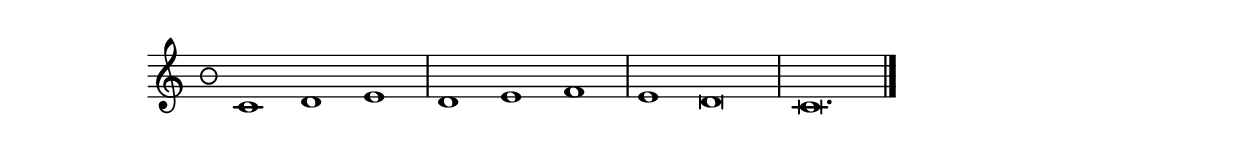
\version "2.8.1" 
\include "deutsch.ly"

tsMarkup = \markup { \musicglyph #"timesig.neomensural32" }

\score { 
  \new Staff {   
    \override Staff.TimeSignature #'stencil = #ly:text-interface::print
    \override Staff.TimeSignature #'text = #tsMarkup
    \time 3/1
    \relative c' { c1 d e d e f e d\breve c\breve. \bar "|."}
  } 
}
